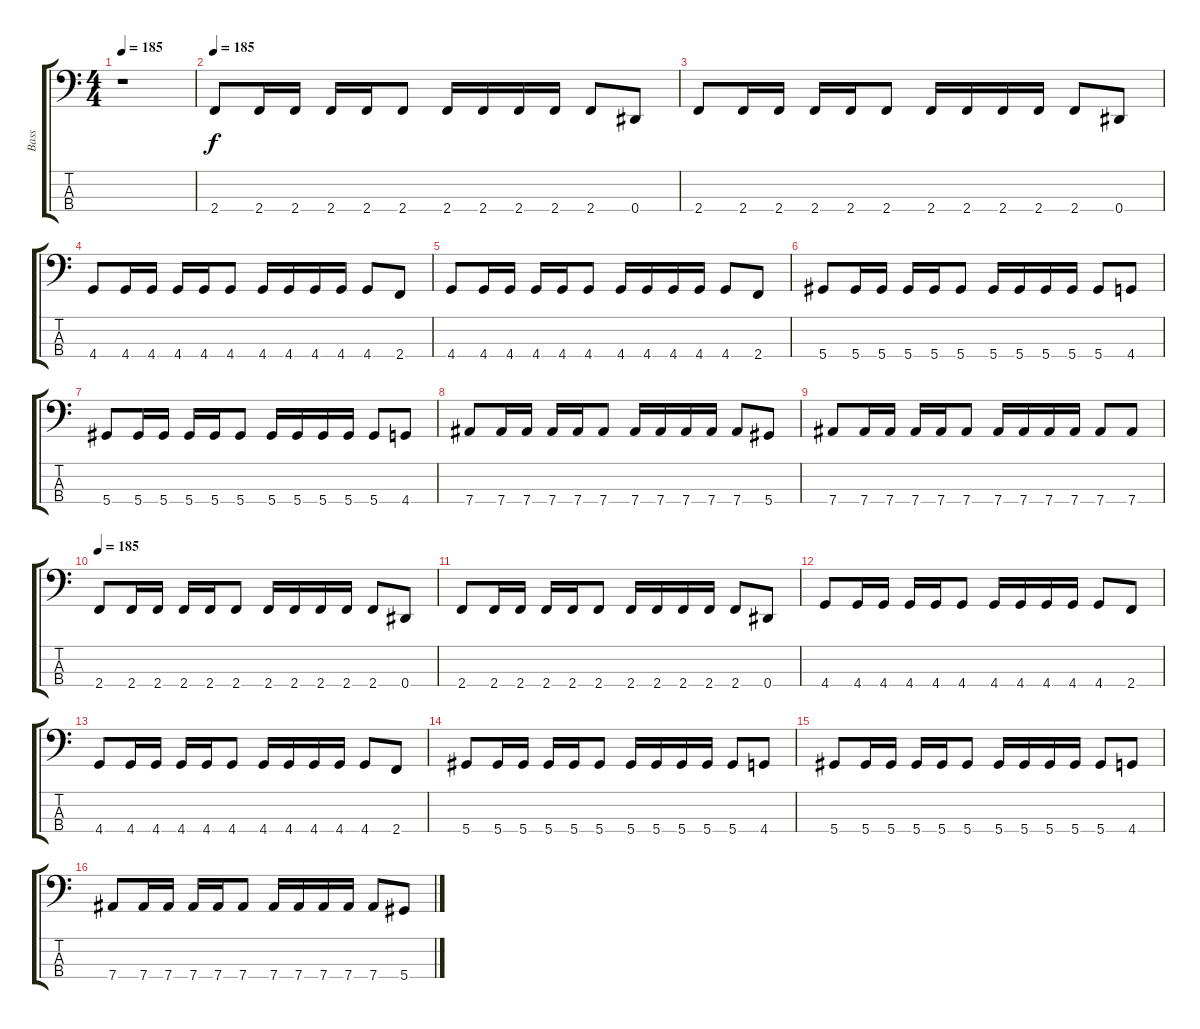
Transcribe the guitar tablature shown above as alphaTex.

\track ("Bass" "Bass") {instrument electricbasspick}
\staff {score tabs}
\tuning (Gb2 Db2 Ab1 Eb1) {hide}
\ts (4 4)
\tempo 185
\clef f4
\ks c
r.1{dy f} |
\tempo 185
2.4.8 2.4.16 2.4.16 2.4.16 2.4.16 2.4.8 2.4.16 2.4.16 2.4.16 2.4.16 2.4.8 0.4.8 |
2.4.8 2.4.16 2.4.16 2.4.16 2.4.16 2.4.8 2.4.16 2.4.16 2.4.16 2.4.16 2.4.8 0.4.8 |
4.4.8 4.4.16 4.4.16 4.4.16 4.4.16 4.4.8 4.4.16 4.4.16 4.4.16 4.4.16 4.4.8 2.4.8 |
4.4.8 4.4.16 4.4.16 4.4.16 4.4.16 4.4.8 4.4.16 4.4.16 4.4.16 4.4.16 4.4.8 2.4.8 |
5.4.8 5.4.16 5.4.16 5.4.16 5.4.16 5.4.8 5.4.16 5.4.16 5.4.16 5.4.16 5.4.8 4.4.8 |
5.4.8 5.4.16 5.4.16 5.4.16 5.4.16 5.4.8 5.4.16 5.4.16 5.4.16 5.4.16 5.4.8 4.4.8 |
7.4.8 7.4.16 7.4.16 7.4.16 7.4.16 7.4.8 7.4.16 7.4.16 7.4.16 7.4.16 7.4.8 5.4.8 |
7.4.8 7.4.16 7.4.16 7.4.16 7.4.16 7.4.8 7.4.16 7.4.16 7.4.16 7.4.16 7.4.8 7.4.8 |
\tempo 185
2.4.8 2.4.16 2.4.16 2.4.16 2.4.16 2.4.8 2.4.16 2.4.16 2.4.16 2.4.16 2.4.8 0.4.8 |
2.4.8 2.4.16 2.4.16 2.4.16 2.4.16 2.4.8 2.4.16 2.4.16 2.4.16 2.4.16 2.4.8 0.4.8 |
4.4.8 4.4.16 4.4.16 4.4.16 4.4.16 4.4.8 4.4.16 4.4.16 4.4.16 4.4.16 4.4.8 2.4.8 |
4.4.8 4.4.16 4.4.16 4.4.16 4.4.16 4.4.8 4.4.16 4.4.16 4.4.16 4.4.16 4.4.8 2.4.8 |
5.4.8 5.4.16 5.4.16 5.4.16 5.4.16 5.4.8 5.4.16 5.4.16 5.4.16 5.4.16 5.4.8 4.4.8 |
5.4.8 5.4.16 5.4.16 5.4.16 5.4.16 5.4.8 5.4.16 5.4.16 5.4.16 5.4.16 5.4.8 4.4.8 |
7.4.8 7.4.16 7.4.16 7.4.16 7.4.16 7.4.8 7.4.16 7.4.16 7.4.16 7.4.16 7.4.8 5.4.8
